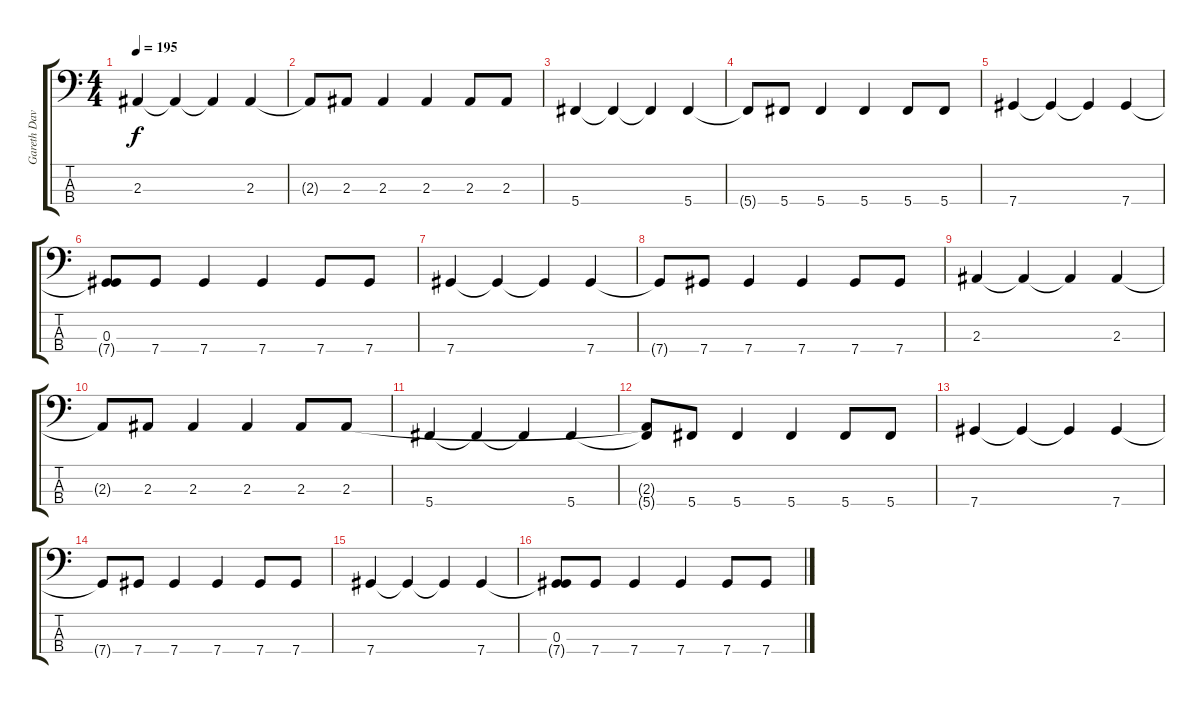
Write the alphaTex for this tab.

\track ("Gareth Davies" "Gareth Dav") {instrument electricbasspick}
\staff {score tabs}
\tuning (Gb2 Db2 Ab1 Db1) {hide}
\ts (4 4)
\tempo 195
\clef f4
\ks c
2.3.4{dy f} 2.3{t}.4 2.3{t}.4 2.3.4 |
2.3{t}.8 2.3.8 2.3.4 2.3.4 2.3.8 2.3.8 |
5.4.4 5.4{t}.4 5.4{t}.4 5.4.4 |
5.4{t}.8 5.4.8 5.4.4 5.4.4 5.4.8 5.4.8 |
7.4.4 7.4{t}.4 7.4{t}.4 7.4.4 |
(0.3 7.4{t}).8 7.4.8 7.4.4 7.4.4 7.4.8 7.4.8 |
7.4.4 7.4{t}.4 7.4{t}.4 7.4.4 |
7.4{t}.8 7.4.8 7.4.4 7.4.4 7.4.8 7.4.8 |
2.3.4 2.3{t}.4 2.3{t}.4 2.3.4 |
2.3{t}.8 2.3.8 2.3.4 2.3.4 2.3.8 2.3.8 |
5.4.4 5.4{t}.4 5.4{t}.4 5.4.4 |
(2.3{t} 5.4{t}).8 5.4.8 5.4.4 5.4.4 5.4.8 5.4.8 |
7.4.4 7.4{t}.4 7.4{t}.4 7.4.4 |
7.4{t}.8 7.4.8 7.4.4 7.4.4 7.4.8 7.4.8 |
7.4.4 7.4{t}.4 7.4{t}.4 7.4.4 |
(0.3 7.4{t}).8 7.4.8 7.4.4 7.4.4 7.4.8 7.4.8
